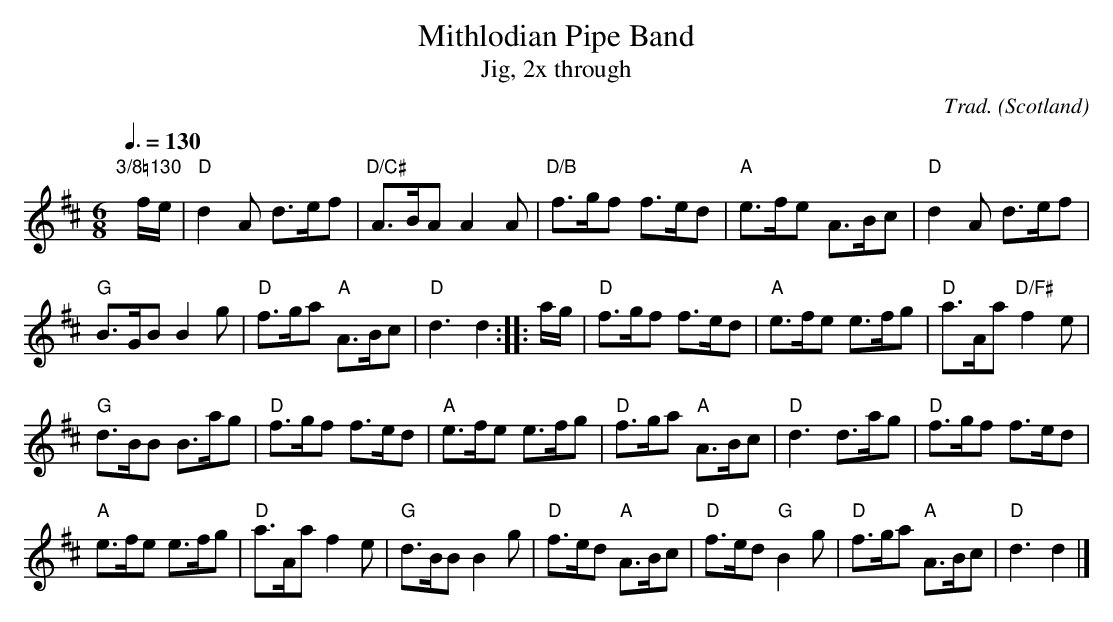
X:1
T:Mithlodian Pipe Band
T:Jig, 2x through
C:Trad.
O:Scotland
M:6/8
Q:3/8=130
K:D
"3/8=130"yf/e/|"D"d2A  d>ef|"D/C#"A>BA A2A|"D/B"f>gf f>ed|"A"e>fe A>Bc|"D"d2A d>ef|
"G"B>GB B2g|"D"f>ga "A"A>Bc|"D"d3 d2::a/g/|"D"f>gf f>ed|"A"e>fe e>fg|"D"a>Aa "D/F#"f2e|
"G"d>BB B>ag|"D"f>gf f>ed|"A"e>fe e>fg|"D"f>ga "A"A>Bc|"D"d3 d>ag|"D"f>gf f>ed|
"A"e>fe e>fg|"D"a>Aa f2e|"G"d>BB B2g|"D"f>ed "A"A>Bc|"D"f>ed "G"B2g|"D"f>ga "A"A>Bc|"D"d3 d2|]
